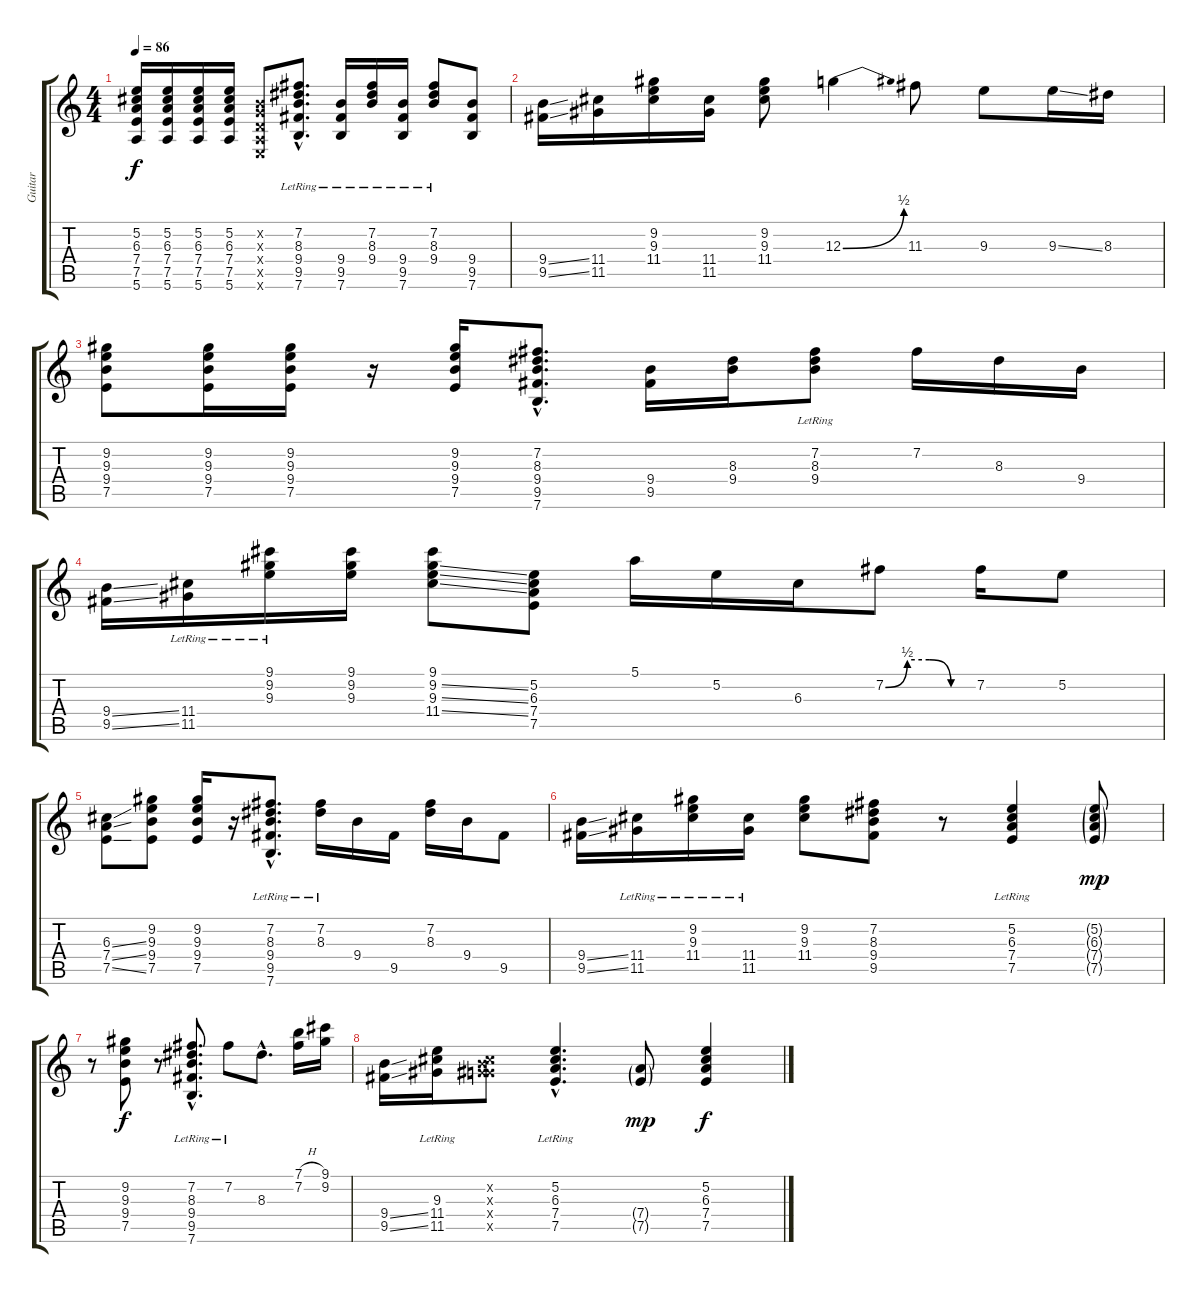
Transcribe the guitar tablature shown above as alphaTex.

\track ("Guitar" "Guitar") {instrument electricguitarclean}
\staff {score tabs}
\tuning (E4 B3 G3 D3 A2 E2) {hide}
\ts (4 4)
\tempo 86
\clef g2
\ks c
(5.2 6.3 7.4 7.5 5.6).16{dy f} (5.2 6.3 7.4 7.5 5.6).16 (5.2 6.3 7.4 7.5 5.6).16 (5.2 6.3 7.4 7.5 5.6).16 (0.2{x} 0.3{x} 0.4{x} 0.5{x} 0.6{x}).8 (7.2{hac lr} 8.3{hac lr} 9.4{hac lr} 9.5{hac lr} 7.6{hac lr}).8{d} (9.4 9.5{lr} 7.6{lr}).16 (7.2{lr} 8.3{lr} 9.4).16 (9.4 9.5{lr} 7.6{lr}).16 (7.2{lr} 8.3{lr} 9.4).8 (9.4 9.5 7.6).8 |
(9.4{ss} 9.5{ss}).16 (11.4 11.5).16 (9.2 9.3 11.4).16 (11.4 11.5).16 (9.2 9.3 11.4).8 12.3{be (bend 0 0 60 2)}.4 11.3.8 9.3.8 9.3{ss}.16 8.3.16 |
(9.2 9.3 9.4 7.5).8 (9.2 9.3 9.4 7.5).16 (9.2 9.3 9.4 7.5).16 r.16 (9.2 9.3 9.4 7.5).16 (7.2{hac} 8.3{hac} 9.4{hac} 9.5{hac} 7.6{hac}).8{d} (9.4 9.5).16 (8.3 9.4).16 (7.2{lr} 8.3 9.4).8 7.2.16 8.3.16 9.4.16 |
(9.4{ss} 9.5{ss}).16 (11.4 11.5{lr}).16 (9.1 9.2{lr} 9.3{lr}).16 (9.1 9.2 9.3).16 (9.1 9.2{ss} 9.3{ss} 11.4{ss}).8 (5.2 6.3 7.4 7.5).8 5.1.16 5.2.16 6.3.16 7.2{be (custom 0 0 15 2 30 2 45 0 60 0)}.8 7.2.16 5.2.8 |
(6.3{ss} 7.4{ss} 7.5{ss}).8 (9.2 9.3 9.4 7.5).8 (9.2 9.3 9.4 7.5).16 r.16 (7.2{hac} 8.3{hac} 9.4{hac lr} 9.5{hac lr} 7.6{hac lr}).8{d} (7.2{lr} 8.3{lr}).16 9.4.16 9.5.16 (7.2 8.3).16 9.4.16 9.5.8 |
(9.4{ss} 9.5{ss}).16 (11.4 11.5{lr}).16 (9.2{lr} 9.3{lr} 11.4).16 (11.4 11.5{lr}).16 (9.2 9.3 11.4).8 (7.2 8.3 9.4 9.5).8 r.8 (5.2{lr} 6.3{lr} 7.4{lr} 7.5{lr}).4 (5.2{g} 6.3{g} 7.4{g} 7.5{g}).8{dy mp} |
r.8 (9.2 9.3 9.4 7.5).8{dy f} r.8 (7.2{hac} 8.3{hac} 9.4{hac lr} 9.5{hac lr} 7.6{hac lr}).8{d} 7.2{lr}.8 8.3{hac}.8{d} (7.1{h} 7.2{h}).16 (9.1 9.2).16 |
(9.4{ss} 9.5{ss}).16 (9.3 11.4 11.5{lr}).16 (0.2{x} 0.3{x} 11.4{x} 11.5{x}).8 (5.2{hac lr} 6.3{hac lr} 7.4{hac lr} 7.5{hac lr}).4{d} (7.4{g} 7.5{g}).8{dy mp} (5.2 6.3 7.4 7.5).4{dy f}
